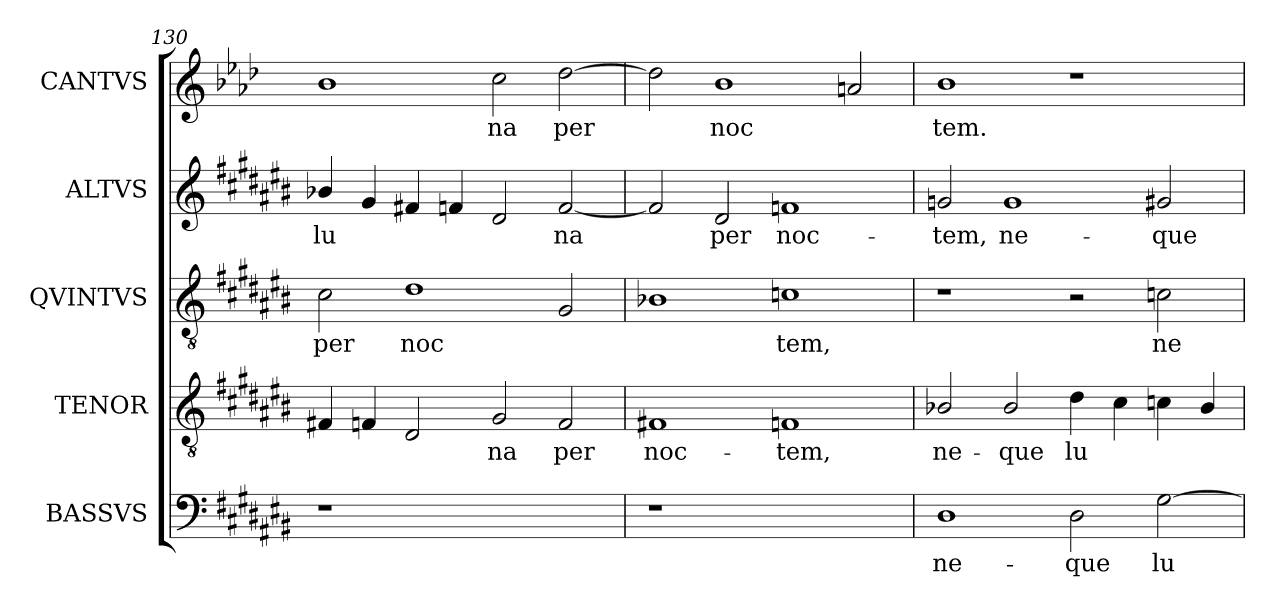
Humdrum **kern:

**kern	**text	**kern	**text	**kern	**text	**kern	**text	**kern	**text
*part5	*part5	*part4	*part4	*part3	*part3	*part2	*part2	*part1	*part1
*staff5	*staff5	*staff4	*staff4	*staff3	*staff3	*staff2	*staff2	*staff1	*staff1
*I"BASSVS	*	*I"TENOR	*	*I"QVINTVS	*	*I"ALTVS	*	*I"CANTVS	*
!!LO:LB:g=z
*clefF4	*	*clefGv2	*	*clefGv2	*	*clefG2	*	*clefG2	*
*ITrd-3c-5	*	*ITrd-3c-5	*	*ITrd-3c-5	*	*ITrd-3c-5	*	*	*
*k[f#c#g#d#a#e#b#]	*	*k[f#c#g#d#a#e#b#]	*	*k[f#c#g#d#a#e#b#]	*	*k[f#c#g#d#a#e#b#]	*	*k[b-e-a-d-]	*
*C#:	*	*C#:	*	*C#:	*	*C#:	*	*A-:	*
=130	=130	=130	=130	=130	=130	=130	=130	=130	=130
!	!	!	!LO:LY:b:cj	!	!LO:LY:b:cj	!	!LO:LY:b:cj	!	!LO:LY:b:cj
1r	.	4Bn/	--	2f#\	per	4ee-/	lu-	1b-	.
!	!	!	!LO:LY:b:cj	!	!	!	!LO:LY:b:cj	!	!
.	.	4B-/	--	.	.	4cc#/	--	.	.
!	!	!	!LO:LY:b:cj	!	!LO:LY:b:cj	!	!LO:LY:b:cj	!	!
.	.	2G#/	--	1g#	noc	4bn/	--	.	.
!	!	!	!	!	!	!	!LO:LY:b:cj	!	!
.	.	.	.	.	.	4b-/	--	.	.
!	!	!	!LO:LY:b:cj	!	!	!	!LO:LY:b:cj	!	!LO:LY:b:cj
1ryy	.	2c#/	-na	.	.	2g#/	--	2cc\	na
!	!	!	!LO:LY:b:cj	!	!LO:LY:b:cj	!	!LO:LY:b:cj	!	!LO:LY:b:cj
.	.	2B-/	per	2c#/	.	[<2b-/	-na	[>2dd-\	per
=131	=131	=131	=131	=131	=131	=131	=131	=131	=131
!	!	!	!LO:LY:b:cj	!	!LO:LY:b:cj	!	!LO:LY:b:cj	!	!LO:LY:b:cj
1r	.	1Bn	noc-	1e-	.	2b-/]	.	2dd-\]	.
!	!	!	!	!	!	!	!LO:LY:b:cj	!	!LO:LY:b:cj
.	.	.	.	.	.	2g#/	per	1b-	noc
!	!	!	!LO:LY:b:cj	!	!LO:LY:b:cj	!	!LO:LY:b:cj	!	!
1ryy	.	1B-	-tem,	1f	tem,	1b-	noc-	.	.
!	!	!	!	!	!	!	!	!	!LO:LY:b:cj
.	.	.	.	.	.	.	.	2a/	.
=132	=132	=132	=132	=132	=132	=132	=132	=132	=132
!	!LO:LY:b:cj	!	!LO:LY:b:cj	!	!	!	!LO:LY:b:cj	!	!LO:LY:b:cj
1G#	ne-	2e-/	ne-	1r	.	2cc/	-tem,	1b-	tem.
!	!	!	!LO:LY:b:cj	!	!	!	!LO:LY:b:cj	!	!
.	.	2e-/	-que	.	.	1cc	ne-	.	.
!	!LO:LY:b:cj	!	!LO:LY:b:cj	!	!	!	!	!	!
2G#\	-que	4g#\	lu-	2r	.	.	.	1r	.
!	!	!	!LO:LY:b:cj	!	!	!	!	!	!
.	.	4f#\	--	.	.	.	.	.	.
!	!LO:LY:b:cj	!	!LO:LY:b:cj	!	!LO:LY:b:cj	!	!LO:LY:b:cj	!	!
[>2c#\	lu-	4f\	--	2f\	ne	2cc#/	-que	.	.
!	!	!	!LO:LY:b:cj	!	!	!	!	!	!
.	.	4e-/	--	.	.	.	.	.	.
=	=	=	=	=	=	=	=	=	=
*-	*-	*-	*-	*-	*-	*-	*-	*-	*-
